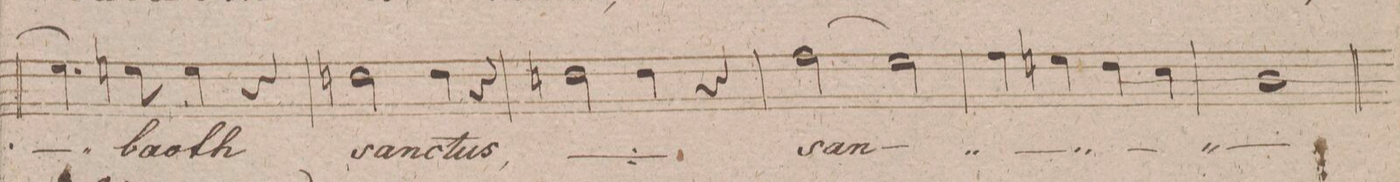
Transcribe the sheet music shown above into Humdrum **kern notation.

**kern	**text	**dynam
*I"Tenore.	*	*
*clefC4	*	*
*k[f#c#g#d#]	*	*
*met(c)	*	*
*M4/4	*	*
4.d\]	.	.
8dn\	-ba-	.
4d\	-oth	.
4r	.	.
=22	=22	=22
2cn\	sanc-	.
4c\	-tus,	.
4r	.	.
=23	=23	=23
*	*ij	*
2cn\	sanc-	.
4c\	-tus,	.
*	*Xij	*
4r	.	.
=24	=24	=24
(>2e\	san-	.
2d#\)	.	.
=25	=25	=25
4e\	.	.
4dn\	.	.
4c#\	.	.
4B\	.	.
=26	=26	=26
1A\	.	.
=27||	=27||	=27||
*-	*-	*-
